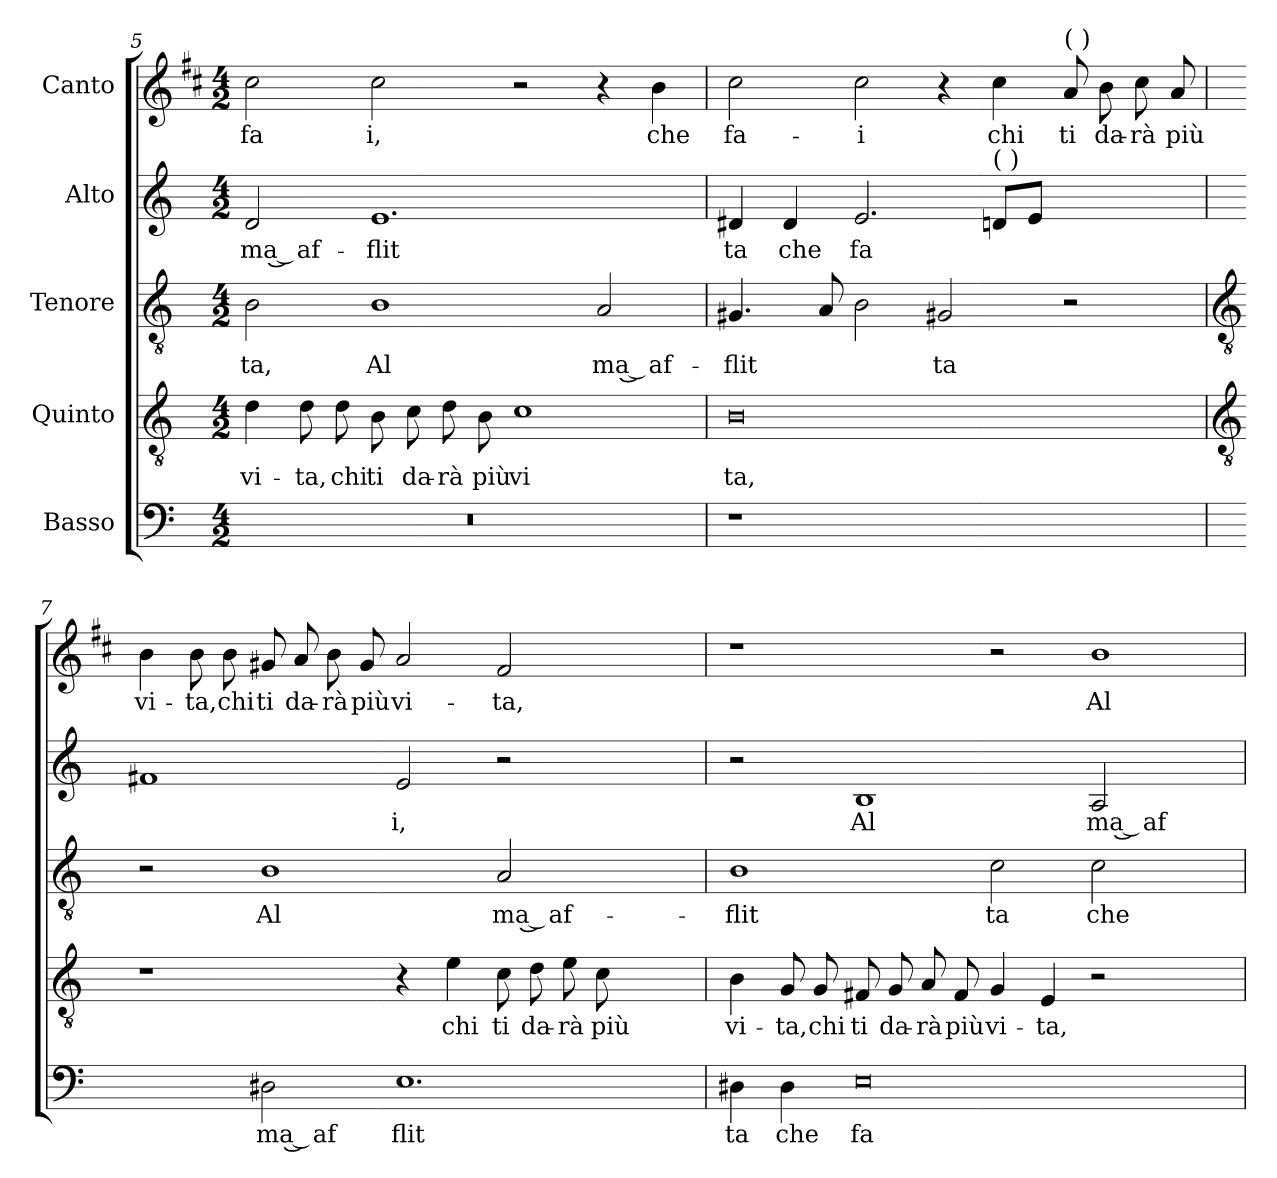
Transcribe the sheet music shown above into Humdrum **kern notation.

**kern	**text	**kern	**text	**kern	**text	**kern	**text	**kern	**text
*part5	*part5	*part4	*part4	*part3	*part3	*part2	*part2	*part1	*part1
*staff5	*staff5	*staff4	*staff4	*staff3	*staff3	*staff2	*staff2	*staff1	*staff1
*I"Basso	*	*I"Quinto	*	*I"Tenore	*	*I"Alto	*	*I"Canto	*
*clefF4	*	*clefGv2	*	*clefGv2	*	*clefG2	*	*clefG2	*
*	*	*	*	*	*	*	*	*ITrd1c2	*
*k[]	*	*k[]	*	*k[]	*	*k[]	*	*k[]	*
*C:	*	*C:	*	*C:	*	*C:	*	*C:	*
*M4/2	*	*M4/2	*	*M4/2	*	*M4/2	*	*M4/2	*
=5	=5	=5	=5	=5	=5	=5	=5	=5	=5
!	!	!	!LO:LY:b	!	!LO:LY:b	!	!LO:LY:b	!	!LO:LY:b
0r	.	4d	vi-	2B	ta,	2d	ma͜ af-	2b	fa
!	!	!	!LO:LY:b	!	!	!	!	!	!
.	.	8d	-ta,	.	.	.	.	.	.
!	!	!	!LO:LY:b	!	!	!	!	!	!
.	.	8d	chi	.	.	.	.	.	.
!	!	!	!LO:LY:b	!	!LO:LY:b	!	!LO:LY:b	!	!LO:LY:b
.	.	8B	ti	1B	Al	1.e	-flit	2b	i,
!	!	!	!LO:LY:b	!	!	!	!	!	!
.	.	8c	da-	.	.	.	.	.	.
!	!	!	!LO:LY:b	!	!	!	!	!	!
.	.	8d	-rà	.	.	.	.	.	.
!	!	!	!LO:LY:b	!	!	!	!	!	!
.	.	8B	più	.	.	.	.	.	.
!	!	!	!LO:LY:b	!	!	!	!	!	!
.	.	1c	vi	.	.	.	.	2r	.
!	!	!	!	!	!LO:LY:b	!	!	!	!
.	.	.	.	2A	ma͜ af-	.	.	4r	.
!	!	!	!	!	!	!	!	!	!LO:LY:b
.	.	.	.	.	.	.	.	4a	che
=6	=6	=6	=6	=6	=6	=6	=6	=6	=6
!	!	!	!LO:LY:b	!	!LO:LY:b	!	!LO:LY:b	!	!LO:LY:b
1r	.	0B	ta,	4.G#X	-flit	4d#X	ta	2b	fa-
!	!	!	!	!	!	!	!LO:LY:b	!	!
.	.	.	.	.	.	4d#	che	.	.
.	.	.	.	8A	.	.	.	.	.
!	!	!	!	!	!	!	!LO:LY:b	!	!LO:LY:b
.	.	.	.	2B	.	2.e	fa	2b	-i
!	!LO:LY:b	!	!	!	!LO:LY:b	!	!	!	!
[1Eyy	Al	.	.	2G#X	ta	.	.	4r	.
!	!	!	!	!	!	!LO:TX:a:t=(  )	!	!	!
!	!	!	!	!	!	!	!	!	!LO:LY:b
.	.	.	.	.	.	8dL	.	4b	chi
.	.	.	.	.	.	8eJ	.	.	.
!	!	!	!	!	!	!	!	!LO:TX:a:t=(  )	!
!	!	!	!	!	!	!	!	!	!LO:LY:b
.	.	.	.	2r	.	2ryy	.	8g	ti
!	!	!	!	!	!	!	!	!	!LO:LY:b
.	.	.	.	.	.	.	.	8a	da-
!	!	!	!	!	!	!	!	!	!LO:LY:b
.	.	.	.	.	.	.	.	8b	-rà
!	!	!	!	!	!	!	!	!	!LO:LY:b
.	.	.	.	.	.	.	.	8g	più
!!LO:LB:g=z
=7	=7	=7	=7	=7	=7	=7	=7	=7	=7
*	*	*clefGv2	*	*clefGv2	*	*	*	*	*
!	!	!	!	!	!	!	!	!	!LO:LY:b
2Eyy]	.	1r	.	2r	.	1f#X	.	4a	vi-
!	!	!	!	!	!	!	!	!	!LO:LY:b
.	.	.	.	.	.	.	.	8a	-ta,
!	!	!	!	!	!	!	!	!	!LO:LY:b
.	.	.	.	.	.	.	.	8a	chi
!	!LO:LY:b	!	!	!	!LO:LY:b	!	!	!	!LO:LY:b
2D#X	ma͜ af	.	.	1B	Al	.	.	8f#X	ti
!	!	!	!	!	!	!	!	!	!LO:LY:b
.	.	.	.	.	.	.	.	8g	da-
!	!	!	!	!	!	!	!	!	!LO:LY:b
.	.	.	.	.	.	.	.	8a	-rà
!	!	!	!	!	!	!	!	!	!LO:LY:b
.	.	.	.	.	.	.	.	8f#	più
!	!LO:LY:b	!	!	!	!	!	!LO:LY:b	!	!LO:LY:b
1.E	flit	4r	.	.	.	2e	i,	2g	vi-
!	!	!	!LO:LY:b	!	!	!	!	!	!
.	.	4e	chi	.	.	.	.	.	.
!	!	!	!LO:LY:b	!	!LO:LY:b	!	!	!	!LO:LY:b
.	.	8c	ti	2A	ma͜ af-	2r	.	2e	-ta,
!	!	!	!LO:LY:b	!	!	!	!	!	!
.	.	8d	da-	.	.	.	.	.	.
!	!	!	!LO:LY:b	!	!	!	!	!	!
.	.	8e	-rà	.	.	.	.	.	.
!	!	!	!LO:LY:b	!	!	!	!	!	!
.	.	8c	più	.	.	.	.	.	.
.	.	2ryy	.	2ryy	.	2ryy	.	2ryy	.
=8	=8	=8	=8	=8	=8	=8	=8	=8	=8
!	!LO:LY:b	!	!LO:LY:b	!	!LO:LY:b	!	!	!	!
4D#X	ta	4B	vi-	1B	-flit	2r	.	1r	.
!	!LO:LY:b	!	!LO:LY:b	!	!	!	!	!	!
4D#	che	8G	-ta,	.	.	.	.	.	.
!	!	!	!LO:LY:b	!	!	!	!	!	!
.	.	8G	chi	.	.	.	.	.	.
!	!LO:LY:b	!	!LO:LY:b	!	!	!	!LO:LY:b	!	!
0E	fa	8F#X	ti	.	.	1B	Al	.	.
!	!	!	!LO:LY:b	!	!	!	!	!	!
.	.	8G	da-	.	.	.	.	.	.
!	!	!	!LO:LY:b	!	!	!	!	!	!
.	.	8A	-rà	.	.	.	.	.	.
!	!	!	!LO:LY:b	!	!	!	!	!	!
.	.	8F#	più	.	.	.	.	.	.
!	!	!	!LO:LY:b	!	!LO:LY:b	!	!	!	!
.	.	4G	vi-	2c	ta	.	.	2r	.
!	!	!	!LO:LY:b	!	!	!	!	!	!
.	.	4E	-ta,	.	.	.	.	.	.
!	!	!	!	!	!LO:LY:b	!	!LO:LY:b	!	!LO:LY:b
.	.	2r	.	2c	che	2A	ma͜ af-	1a	Al
.	.	2ryy	.	2ryy	.	2ryy	.	.	.
=	=	=	=	=	=	=	=	=	=
*-	*-	*-	*-	*-	*-	*-	*-	*-	*-
